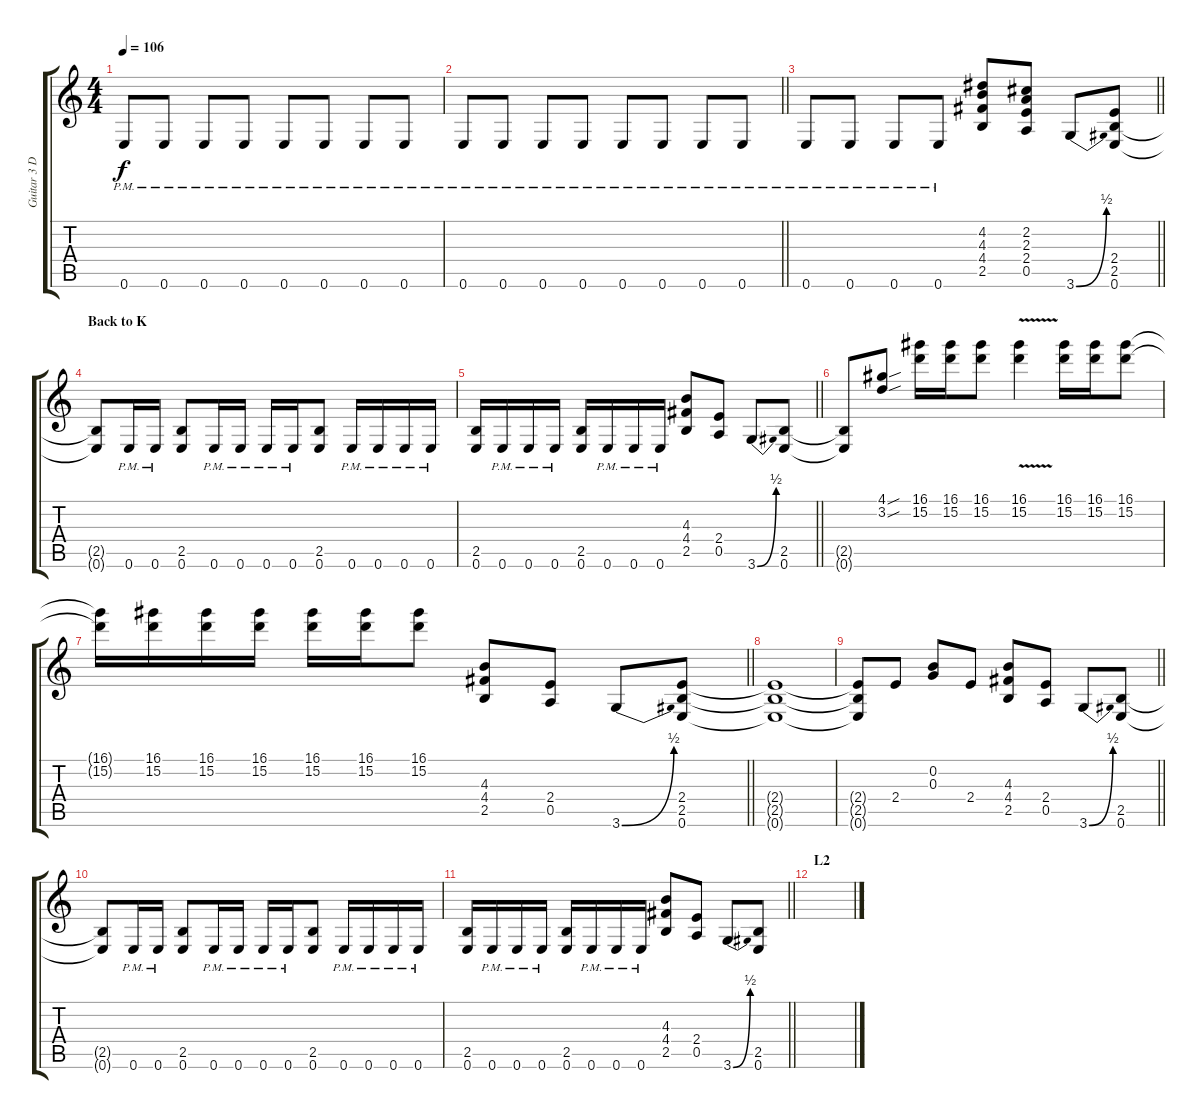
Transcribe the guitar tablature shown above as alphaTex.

\track ("Guitar 3 DISTORTION" "Guitar 3 D") {instrument overdrivenguitar}
\staff {score tabs}
\tuning (E4 B3 G3 D3 A2 E2) {hide}
\ts (4 4)
\tempo 106
\clef g2
\ks c
0.6{pm}.8{dy f} 0.6{pm}.8 0.6{pm}.8 0.6{pm}.8 0.6{pm}.8 0.6{pm}.8 0.6{pm}.8 0.6{pm}.8 |
\barLineRight lightlight
0.6{pm}.8 0.6{pm}.8 0.6{pm}.8 0.6{pm}.8 0.6{pm}.8 0.6{pm}.8 0.6{pm}.8 0.6{pm}.8 |
\barLineRight lightlight
0.6{pm}.8 0.6{pm}.8 0.6{pm}.8 0.6{pm}.8 (4.2 4.3 4.4 2.5).8 (2.2 2.3 2.4 0.5).8 3.6{be (bend 0 0 60 2)}.8 (2.4 2.5 0.6).8 |
\section ("" "Back to K")
(2.5{t} 0.6{t}).8 0.6{pm}.16 0.6{pm}.16 (2.5 0.6).8 0.6{pm}.16 0.6{pm}.16 0.6{pm}.16 0.6{pm}.16 (2.5 0.6).8 0.6{pm}.16 0.6{pm}.16 0.6{pm}.16 0.6{pm}.16 |
\barLineRight lightlight
(2.5 0.6).16 0.6{pm}.16 0.6{pm}.16 0.6{pm}.16 (2.5 0.6).16 0.6{pm}.16 0.6{pm}.16 0.6{pm}.16 (4.3 4.4 2.5).8 (2.4 0.5).8 3.6{be (bend 0 0 60 2)}.8 (2.5 0.6).8 |
(2.5{t} 0.6{t}).8 (4.1{sou} 3.2{sou}).8 (16.1 15.2).16 (16.1 15.2).16 (16.1 15.2).8 (16.1{v} 15.2{v}).4 (16.1 15.2).16 (16.1 15.2).16 (16.1 15.2).8 |
\barLineRight lightlight
(16.1{t} 15.2{t}).16 (16.1 15.2).16 (16.1 15.2).16 (16.1 15.2).16 (16.1 15.2).16 (16.1 15.2).16 (16.1 15.2).8 (4.3 4.4 2.5).8 (2.4 0.5).8 3.6{be (bend 0 0 60 2)}.8 (2.4 2.5 0.6).8 |
(2.4{t} 2.5{t} 0.6{t}).1 |
\barLineRight lightlight
(2.4{t} 2.5{t} 0.6{t}).8 2.4.8 (0.2 0.3).8 2.4.8 (4.3 4.4 2.5).8 (2.4 0.5).8 3.6{be (bend 0 0 60 2)}.8 (2.5 0.6).8 |
(2.5{t} 0.6{t}).8 0.6{pm}.16 0.6{pm}.16 (2.5 0.6).8 0.6{pm}.16 0.6{pm}.16 0.6{pm}.16 0.6{pm}.16 (2.5 0.6).8 0.6{pm}.16 0.6{pm}.16 0.6{pm}.16 0.6{pm}.16 |
\barLineRight lightlight
(2.5 0.6).16 0.6{pm}.16 0.6{pm}.16 0.6{pm}.16 (2.5 0.6).16 0.6{pm}.16 0.6{pm}.16 0.6{pm}.16 (4.3 4.4 2.5).8 (2.4 0.5).8 3.6{be (bend 0 0 60 2)}.8 (2.5 0.6).8 |
\section ("" "L2")
